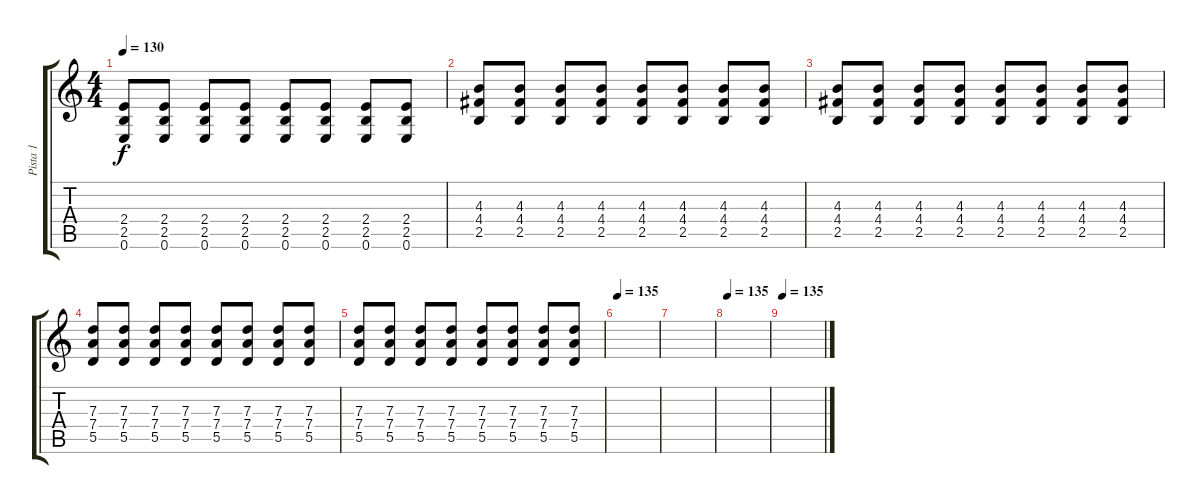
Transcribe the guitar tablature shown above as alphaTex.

\track ("Pista 1" "Pista 1") {instrument electricguitarmuted}
\staff {score tabs}
\tuning (E4 B3 G3 D3 A2 E2) {hide}
\ts (4 4)
\tempo 130
\clef g2
\ks c
(2.4 2.5 0.6).8{dy f} (2.4 2.5 0.6).8 (2.4 2.5 0.6).8 (2.4 2.5 0.6).8 (2.4 2.5 0.6).8 (2.4 2.5 0.6).8 (2.4 2.5 0.6).8 (2.4 2.5 0.6).8 |
(4.3 4.4 2.5).8 (4.3 4.4 2.5).8 (4.3 4.4 2.5).8 (4.3 4.4 2.5).8 (4.3 4.4 2.5).8 (4.3 4.4 2.5).8 (4.3 4.4 2.5).8 (4.3 4.4 2.5).8 |
(4.3 4.4 2.5).8 (4.3 4.4 2.5).8 (4.3 4.4 2.5).8 (4.3 4.4 2.5).8 (4.3 4.4 2.5).8 (4.3 4.4 2.5).8 (4.3 4.4 2.5).8 (4.3 4.4 2.5).8 |
(7.3 7.4 5.5).8 (7.3 7.4 5.5).8 (7.3 7.4 5.5).8 (7.3 7.4 5.5).8 (7.3 7.4 5.5).8 (7.3 7.4 5.5).8 (7.3 7.4 5.5).8 (7.3 7.4 5.5).8 |
(7.3 7.4 5.5).8 (7.3 7.4 5.5).8 (7.3 7.4 5.5).8 (7.3 7.4 5.5).8 (7.3 7.4 5.5).8 (7.3 7.4 5.5).8 (7.3 7.4 5.5).8 (7.3 7.4 5.5).8 |
\tempo 135
|
|
\tempo 135
|
\tempo 135
